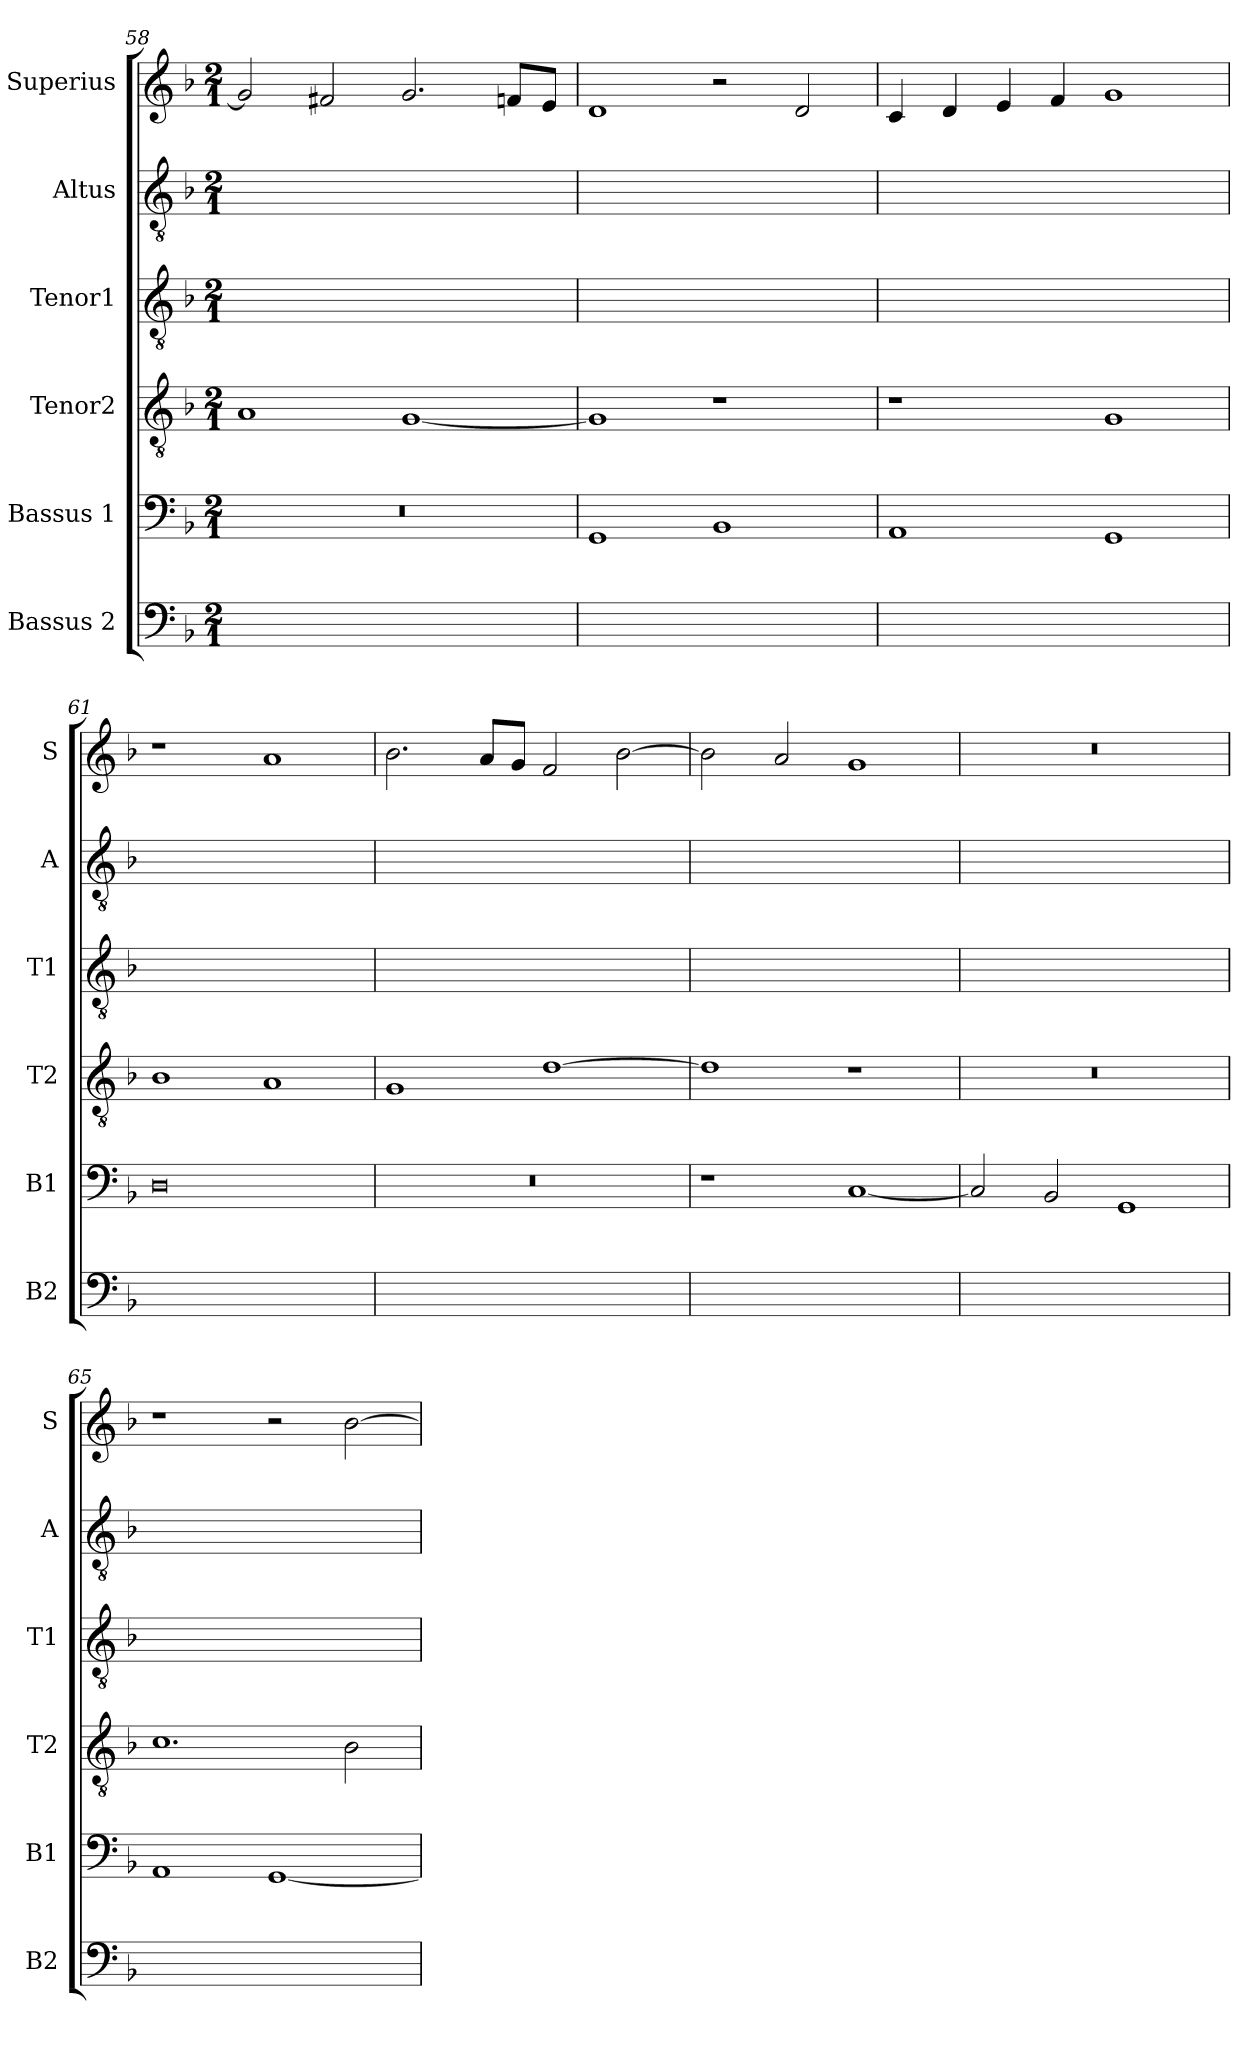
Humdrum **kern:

**kern	**kern	**kern	**kern	**kern	**kern
*part6	*part5	*part4	*part3	*part2	*part1
*staff6	*staff5	*staff4	*staff3	*staff2	*staff1
*I"Bassus 2	*I"Bassus 1	*I"Tenor2	*I"Tenor1	*I"Altus	*I"Superius
*I'B2	*I'B1	*I'T2	*I'T1	*I'A	*I'S
*clefF4	*clefF4	*clefGv2	*clefGv2	*clefGv2	*clefG2
*k[b-]	*k[b-]	*k[b-]	*k[b-]	*k[b-]	*k[b-]
*d:	*d:	*d:	*d:	*d:	*d:
*M2/1	*M2/1	*M2/1	*M2/1	*M2/1	*M2/1
=58	=58	=58	=58	=58	=58
0ryy	0r	1A	0ryy	0ryy	2g]
.	.	.	.	.	2f#X
.	.	[1G	.	.	2.g
.	.	.	.	.	8fnL
.	.	.	.	.	8eJ
=59	=59	=59	=59	=59	=59
0ryy	1GG	1G]	0ryy	0ryy	1d
.	1BB-	1r	.	.	2r
.	.	.	.	.	2d
=60	=60	=60	=60	=60	=60
0ryy	1AA	1r	0ryy	0ryy	4c
.	.	.	.	.	4d
.	.	.	.	.	4e
.	.	.	.	.	4f
.	1GG	1G	.	.	1g
=61	=61	=61	=61	=61	=61
0ryy	0D	1B-	0ryy	0ryy	1r
.	.	1A	.	.	1a
=62	=62	=62	=62	=62	=62
0ryy	0r	1G	0ryy	0ryy	2.b-
.	.	.	.	.	8aL
.	.	.	.	.	8gJ
.	.	[1d	.	.	2f
.	.	.	.	.	[2b-
=63	=63	=63	=63	=63	=63
0ryy	1r	1d]	0ryy	0ryy	2b-]
.	.	.	.	.	2a
.	[1C	1r	.	.	1g
=64	=64	=64	=64	=64	=64
0ryy	2C]	0r	0ryy	0ryy	0r
.	2BB-	.	.	.	.
.	1GG	.	.	.	.
=65	=65	=65	=65	=65	=65
0ryy	1AA	1.c	0ryy	0ryy	1r
.	[1GG	.	.	.	2r
.	.	2B-	.	.	[2b-
=	=	=	=	=	=
*-	*-	*-	*-	*-	*-
